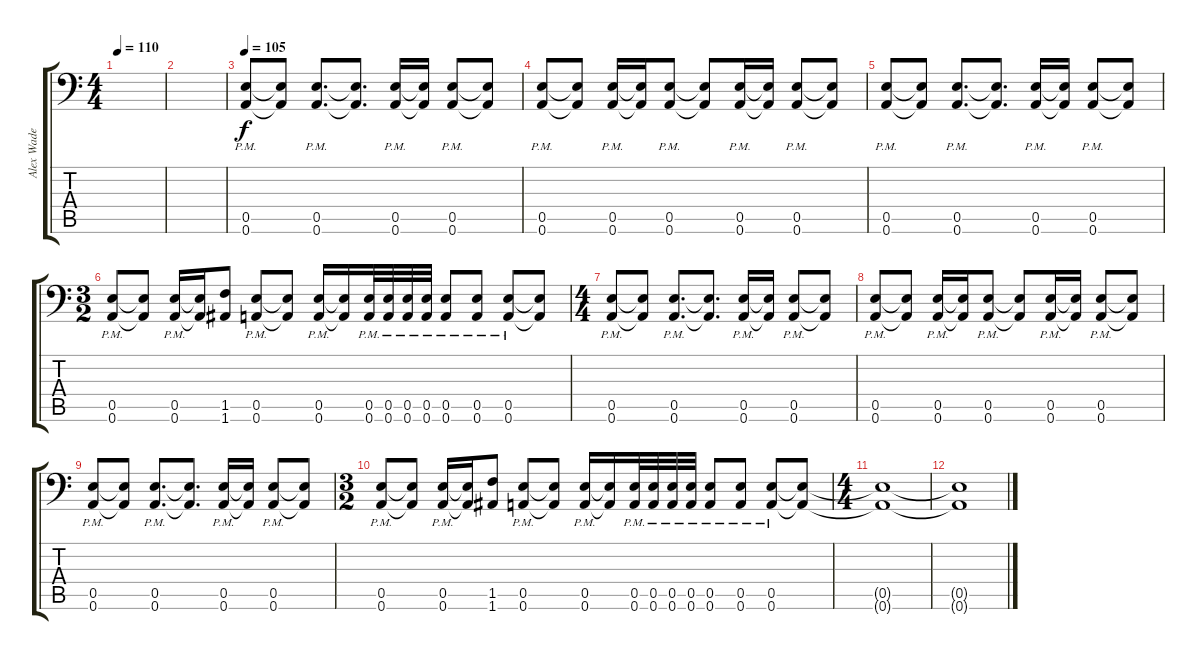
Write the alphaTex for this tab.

\track ("Alex Wade" "Alex Wade") {instrument overdrivenguitar}
\staff {score tabs}
\tuning (B3 Gb3 D3 A2 E2 A1) {hide}
\ts (4 4)
\tempo 110
\clef f4
\ks c
|
|
\tempo 105
(0.5{pm} 0.6{pm}).8 (0.5{t} 0.6{t}).8 (0.5{pm} 0.6{pm}).8{d} (0.5{t} 0.6{t}).8{d} (0.5{pm} 0.6{pm}).16 (0.5{t} 0.6{t}).16 (0.5{pm} 0.6{pm}).8 (0.5{t} 0.6{t}).8 |
(0.5{pm} 0.6{pm}).8 (0.5{t} 0.6{t}).8 (0.5{pm} 0.6{pm}).16 (0.5{t} 0.6{t}).16 (0.5{pm} 0.6{pm}).8 (0.5{t} 0.6{t}).8 (0.5{pm} 0.6{pm}).16 (0.5{t} 0.6{t}).16 (0.5{pm} 0.6{pm}).8 (0.5{t} 0.6{t}).8 |
(0.5{pm} 0.6{pm}).8 (0.5{t} 0.6{t}).8 (0.5{pm} 0.6{pm}).8{d} (0.5{t} 0.6{t}).8{d} (0.5{pm} 0.6{pm}).16 (0.5{t} 0.6{t}).16 (0.5{pm} 0.6{pm}).8 (0.5{t} 0.6{t}).8 |
\ts (3 2)
(0.5{pm} 0.6{pm}).8 (0.5{t} 0.6{t}).8 (0.5{pm} 0.6{pm}).16 (0.5{t} 0.6{t}).16 (1.5 1.6).8 (0.5{pm} 0.6{pm}).8 (0.5{t} 0.6{t}).8 (0.5{pm} 0.6{pm}).16 (0.5{t} 0.6{t}).16 (0.5{pm} 0.6{pm}).32 (0.5{pm} 0.6{pm}).32 (0.5{pm} 0.6{pm}).32 (0.5{pm} 0.6{pm}).32 (0.5{pm} 0.6{pm}).8 (0.5{pm} 0.6{pm}).8 (0.5{pm} 0.6{pm}).8 (0.5{t} 0.6{t}).8 |
\ts (4 4)
(0.5{pm} 0.6{pm}).8 (0.5{t} 0.6{t}).8 (0.5{pm} 0.6{pm}).8{d} (0.5{t} 0.6{t}).8{d} (0.5{pm} 0.6{pm}).16 (0.5{t} 0.6{t}).16 (0.5{pm} 0.6{pm}).8 (0.5{t} 0.6{t}).8 |
(0.5{pm} 0.6{pm}).8 (0.5{t} 0.6{t}).8 (0.5{pm} 0.6{pm}).16 (0.5{t} 0.6{t}).16 (0.5{pm} 0.6{pm}).8 (0.5{t} 0.6{t}).8 (0.5{pm} 0.6{pm}).16 (0.5{t} 0.6{t}).16 (0.5{pm} 0.6{pm}).8 (0.5{t} 0.6{t}).8 |
(0.5{pm} 0.6{pm}).8 (0.5{t} 0.6{t}).8 (0.5{pm} 0.6{pm}).8{d} (0.5{t} 0.6{t}).8{d} (0.5{pm} 0.6{pm}).16 (0.5{t} 0.6{t}).16 (0.5{pm} 0.6{pm}).8 (0.5{t} 0.6{t}).8 |
\ts (3 2)
(0.5{pm} 0.6{pm}).8 (0.5{t} 0.6{t}).8 (0.5{pm} 0.6{pm}).16 (0.5{t} 0.6{t}).16 (1.5 1.6).8 (0.5{pm} 0.6{pm}).8 (0.5{t} 0.6{t}).8 (0.5{pm} 0.6{pm}).16 (0.5{t} 0.6{t}).16 (0.5{pm} 0.6{pm}).32 (0.5{pm} 0.6{pm}).32 (0.5{pm} 0.6{pm}).32 (0.5{pm} 0.6{pm}).32 (0.5{pm} 0.6{pm}).8 (0.5{pm} 0.6{pm}).8 (0.5{pm} 0.6{pm}).8 (0.5{t} 0.6{t}).8 |
\ts (4 4)
(0.5{t} 0.6{t}).1 |
(0.5{t} 0.6{t}).1
